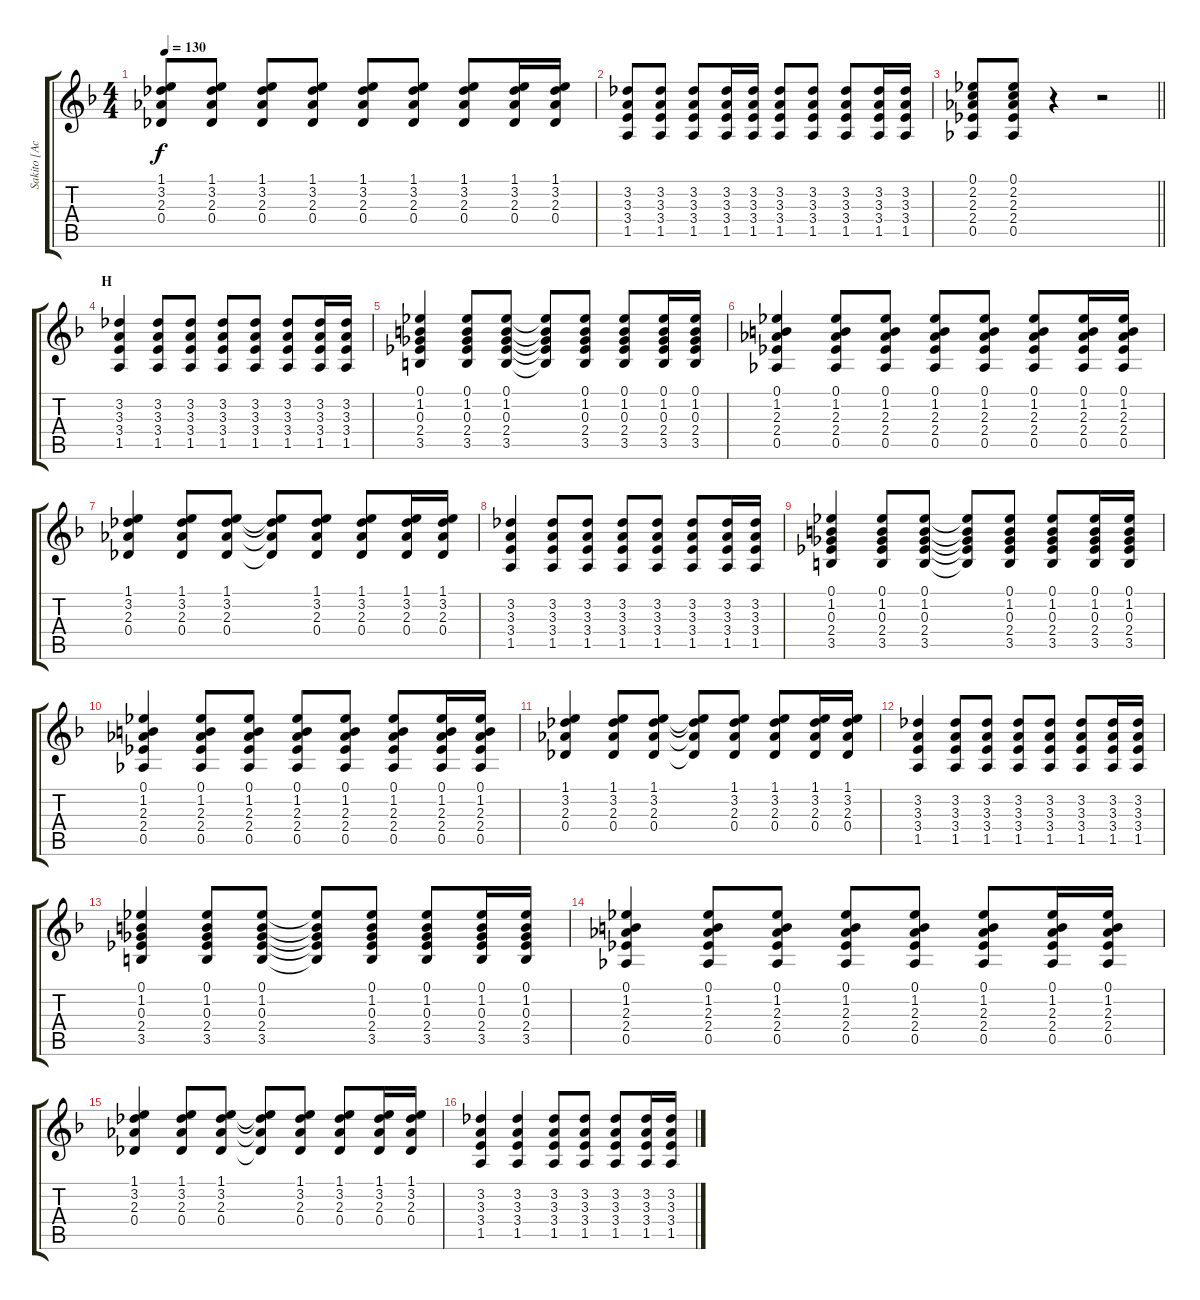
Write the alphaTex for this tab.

\track ("Sakito [Acoustic]" "Sakito [Ac") {instrument acousticguitarsteel}
\staff {score tabs}
\tuning (Eb4 Bb3 Gb3 Db3 Ab2 Eb2) {hide}
\ts (4 4)
\tempo 130
\clef g2
\ks f
(1.1 3.2 2.3 0.4).8{dy f} (1.1 3.2 2.3 0.4).8 (1.1 3.2 2.3 0.4).8 (1.1 3.2 2.3 0.4).8 (1.1 3.2 2.3 0.4).8 (1.1 3.2 2.3 0.4).8 (1.1 3.2 2.3 0.4).8 (1.1 3.2 2.3 0.4).16 (1.1 3.2 2.3 0.4).16 |
(3.2 3.3 3.4 1.5).8 (3.2 3.3 3.4 1.5).8 (3.2 3.3 3.4 1.5).8 (3.2 3.3 3.4 1.5).16 (3.2 3.3 3.4 1.5).16 (3.2 3.3 3.4 1.5).8 (3.2 3.3 3.4 1.5).8 (3.2 3.3 3.4 1.5).8 (3.2 3.3 3.4 1.5).16 (3.2 3.3 3.4 1.5).16 |
\barLineRight lightlight
(0.1 2.2 2.3 2.4 0.5).8 (0.1 2.2 2.3 2.4 0.5).8 r.4 r.2 |
\section ("" "H")
(3.2 3.3 3.4 1.5).4 (3.2 3.3 3.4 1.5).8 (3.2 3.3 3.4 1.5).8 (3.2 3.3 3.4 1.5).8 (3.2 3.3 3.4 1.5).8 (3.2 3.3 3.4 1.5).8 (3.2 3.3 3.4 1.5).16 (3.2 3.3 3.4 1.5).16 |
(0.1 1.2 0.3 2.4 3.5).4 (0.1 1.2 0.3 2.4 3.5).8 (0.1 1.2 0.3 2.4 3.5).8 (0.1{t} 1.2{t} 0.3{t} 2.4{t} 3.5{t}).8 (0.1 1.2 0.3 2.4 3.5).8 (0.1 1.2 0.3 2.4 3.5).8 (0.1 1.2 0.3 2.4 3.5).16 (0.1 1.2 0.3 2.4 3.5).16 |
(0.1 1.2 2.3 2.4 0.5).4 (0.1 1.2 2.3 2.4 0.5).8 (0.1 1.2 2.3 2.4 0.5).8 (0.1 1.2 2.3 2.4 0.5).8 (0.1 1.2 2.3 2.4 0.5).8 (0.1 1.2 2.3 2.4 0.5).8 (0.1 1.2 2.3 2.4 0.5).16 (0.1 1.2 2.3 2.4 0.5).16 |
(1.1 3.2 2.3 0.4).4 (1.1 3.2 2.3 0.4).8 (1.1 3.2 2.3 0.4).8 (1.1{t} 3.2{t} 2.3{t} 0.4{t}).8 (1.1 3.2 2.3 0.4).8 (1.1 3.2 2.3 0.4).8 (1.1 3.2 2.3 0.4).16 (1.1 3.2 2.3 0.4).16 |
(3.2 3.3 3.4 1.5).4 (3.2 3.3 3.4 1.5).8 (3.2 3.3 3.4 1.5).8 (3.2 3.3 3.4 1.5).8 (3.2 3.3 3.4 1.5).8 (3.2 3.3 3.4 1.5).8 (3.2 3.3 3.4 1.5).16 (3.2 3.3 3.4 1.5).16 |
(0.1 1.2 0.3 2.4 3.5).4 (0.1 1.2 0.3 2.4 3.5).8 (0.1 1.2 0.3 2.4 3.5).8 (0.1{t} 1.2{t} 0.3{t} 2.4{t} 3.5{t}).8 (0.1 1.2 0.3 2.4 3.5).8 (0.1 1.2 0.3 2.4 3.5).8 (0.1 1.2 0.3 2.4 3.5).16 (0.1 1.2 0.3 2.4 3.5).16 |
(0.1 1.2 2.3 2.4 0.5).4 (0.1 1.2 2.3 2.4 0.5).8 (0.1 1.2 2.3 2.4 0.5).8 (0.1 1.2 2.3 2.4 0.5).8 (0.1 1.2 2.3 2.4 0.5).8 (0.1 1.2 2.3 2.4 0.5).8 (0.1 1.2 2.3 2.4 0.5).16 (0.1 1.2 2.3 2.4 0.5).16 |
(1.1 3.2 2.3 0.4).4 (1.1 3.2 2.3 0.4).8 (1.1 3.2 2.3 0.4).8 (1.1{t} 3.2{t} 2.3{t} 0.4{t}).8 (1.1 3.2 2.3 0.4).8 (1.1 3.2 2.3 0.4).8 (1.1 3.2 2.3 0.4).16 (1.1 3.2 2.3 0.4).16 |
(3.2 3.3 3.4 1.5).4 (3.2 3.3 3.4 1.5).8 (3.2 3.3 3.4 1.5).8 (3.2 3.3 3.4 1.5).8 (3.2 3.3 3.4 1.5).8 (3.2 3.3 3.4 1.5).8 (3.2 3.3 3.4 1.5).16 (3.2 3.3 3.4 1.5).16 |
(0.1 1.2 0.3 2.4 3.5).4 (0.1 1.2 0.3 2.4 3.5).8 (0.1 1.2 0.3 2.4 3.5).8 (0.1{t} 1.2{t} 0.3{t} 2.4{t} 3.5{t}).8 (0.1 1.2 0.3 2.4 3.5).8 (0.1 1.2 0.3 2.4 3.5).8 (0.1 1.2 0.3 2.4 3.5).16 (0.1 1.2 0.3 2.4 3.5).16 |
(0.1 1.2 2.3 2.4 0.5).4 (0.1 1.2 2.3 2.4 0.5).8 (0.1 1.2 2.3 2.4 0.5).8 (0.1 1.2 2.3 2.4 0.5).8 (0.1 1.2 2.3 2.4 0.5).8 (0.1 1.2 2.3 2.4 0.5).8 (0.1 1.2 2.3 2.4 0.5).16 (0.1 1.2 2.3 2.4 0.5).16 |
(1.1 3.2 2.3 0.4).4 (1.1 3.2 2.3 0.4).8 (1.1 3.2 2.3 0.4).8 (1.1{t} 3.2{t} 2.3{t} 0.4{t}).8 (1.1 3.2 2.3 0.4).8 (1.1 3.2 2.3 0.4).8 (1.1 3.2 2.3 0.4).16 (1.1 3.2 2.3 0.4).16 |
(3.2 3.3 3.4 1.5).4 (3.2 3.3 3.4 1.5).4 (3.2 3.3 3.4 1.5).8 (3.2 3.3 3.4 1.5).8 (3.2 3.3 3.4 1.5).8 (3.2 3.3 3.4 1.5).16 (3.2 3.3 3.4 1.5).16
